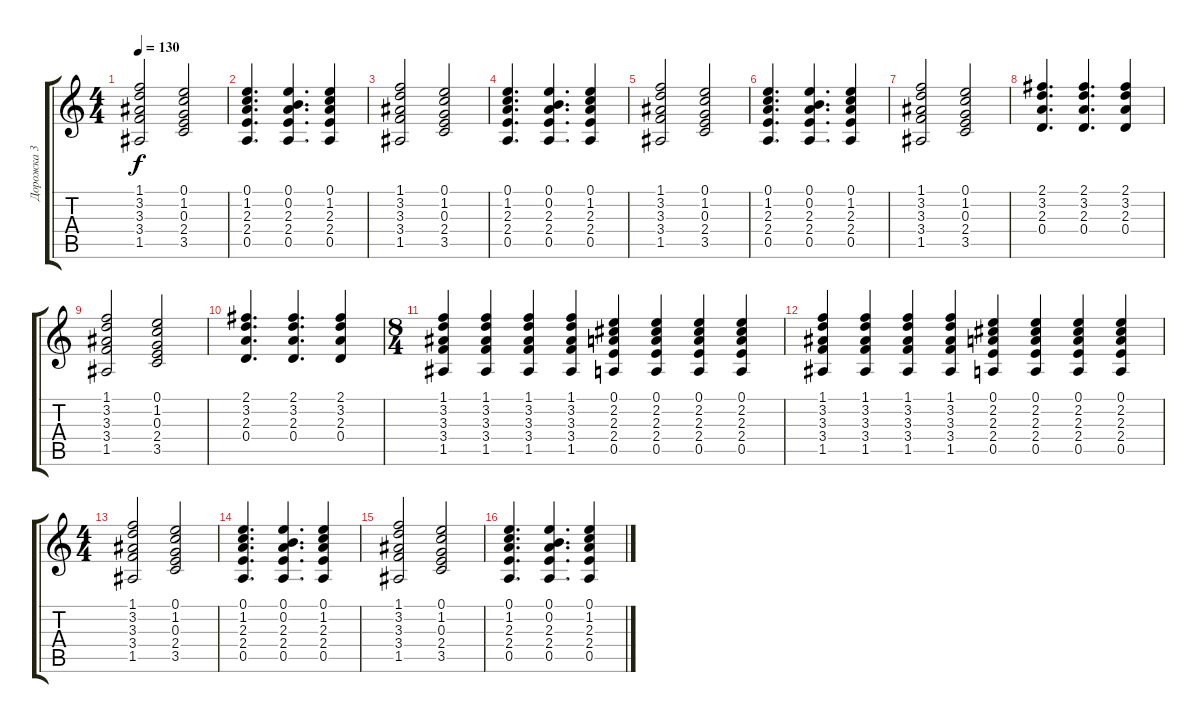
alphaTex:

\track ("Дорожка 3" "Дорожка 3") {instrument acousticguitarsteel}
\staff {score tabs}
\tuning (E4 B3 G3 D3 A2 E2) {hide}
\ts (4 4)
\tempo 130
\clef g2
\ks c
(1.1 3.2 3.3 3.4 1.5).2{dy f} (0.1 1.2 0.3 2.4 3.5).2 |
(0.1 1.2 2.3 2.4 0.5).4{d} (0.1 0.2 2.3 2.4 0.5).4{d} (0.1 1.2 2.3 2.4 0.5).4 |
(1.1 3.2 3.3 3.4 1.5).2 (0.1 1.2 0.3 2.4 3.5).2 |
(0.1 1.2 2.3 2.4 0.5).4{d} (0.1 0.2 2.3 2.4 0.5).4{d} (0.1 1.2 2.3 2.4 0.5).4 |
(1.1 3.2 3.3 3.4 1.5).2 (0.1 1.2 0.3 2.4 3.5).2 |
(0.1 1.2 2.3 2.4 0.5).4{d} (0.1 0.2 2.3 2.4 0.5).4{d} (0.1 1.2 2.3 2.4 0.5).4 |
(1.1 3.2 3.3 3.4 1.5).2 (0.1 1.2 0.3 2.4 3.5).2 |
(2.1 3.2 2.3 0.4).4{d} (2.1 3.2 2.3 0.4).4{d} (2.1 3.2 2.3 0.4).4 |
(1.1 3.2 3.3 3.4 1.5).2 (0.1 1.2 0.3 2.4 3.5).2 |
(2.1 3.2 2.3 0.4).4{d} (2.1 3.2 2.3 0.4).4{d} (2.1 3.2 2.3 0.4).4 |
\ts (8 4)
(1.1 3.2 3.3 3.4 1.5).4 (1.1 3.2 3.3 3.4 1.5).4 (1.1 3.2 3.3 3.4 1.5).4 (1.1 3.2 3.3 3.4 1.5).4 (0.1 2.2 2.3 2.4 0.5).4 (0.1 2.2 2.3 2.4 0.5).4 (0.1 2.2 2.3 2.4 0.5).4 (0.1 2.2 2.3 2.4 0.5).4 |
(1.1 3.2 3.3 3.4 1.5).4 (1.1 3.2 3.3 3.4 1.5).4 (1.1 3.2 3.3 3.4 1.5).4 (1.1 3.2 3.3 3.4 1.5).4 (0.1 2.2 2.3 2.4 0.5).4 (0.1 2.2 2.3 2.4 0.5).4 (0.1 2.2 2.3 2.4 0.5).4 (0.1 2.2 2.3 2.4 0.5).4 |
\ts (4 4)
(1.1 3.2 3.3 3.4 1.5).2 (0.1 1.2 0.3 2.4 3.5).2 |
(0.1 1.2 2.3 2.4 0.5).4{d} (0.1 0.2 2.3 2.4 0.5).4{d} (0.1 1.2 2.3 2.4 0.5).4 |
(1.1 3.2 3.3 3.4 1.5).2 (0.1 1.2 0.3 2.4 3.5).2 |
(0.1 1.2 2.3 2.4 0.5).4{d} (0.1 0.2 2.3 2.4 0.5).4{d} (0.1 1.2 2.3 2.4 0.5).4
